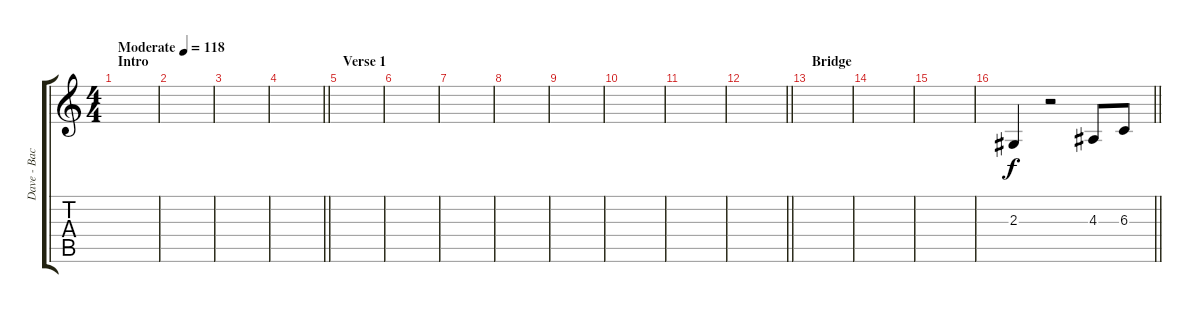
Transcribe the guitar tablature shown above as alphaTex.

\track ("Dave - Backing Vocals" "Dave - Bac") {instrument bassoon}
\staff {score tabs}
\tuning (Eb4 Bb3 Gb3 Db3 Ab2 Eb2) {hide}
\ts (4 4)
\section ("" "Intro")
\tempo (118 "Moderate")
\clef g2
\ks c
|
|
|
\barLineRight lightlight
|
\section ("" "Verse 1")
|
|
|
|
|
|
|
\barLineRight lightlight
|
\section ("" "Bridge")
|
|
|
\barLineRight lightlight
2.3.4 r.2 4.3.8 6.3.8
